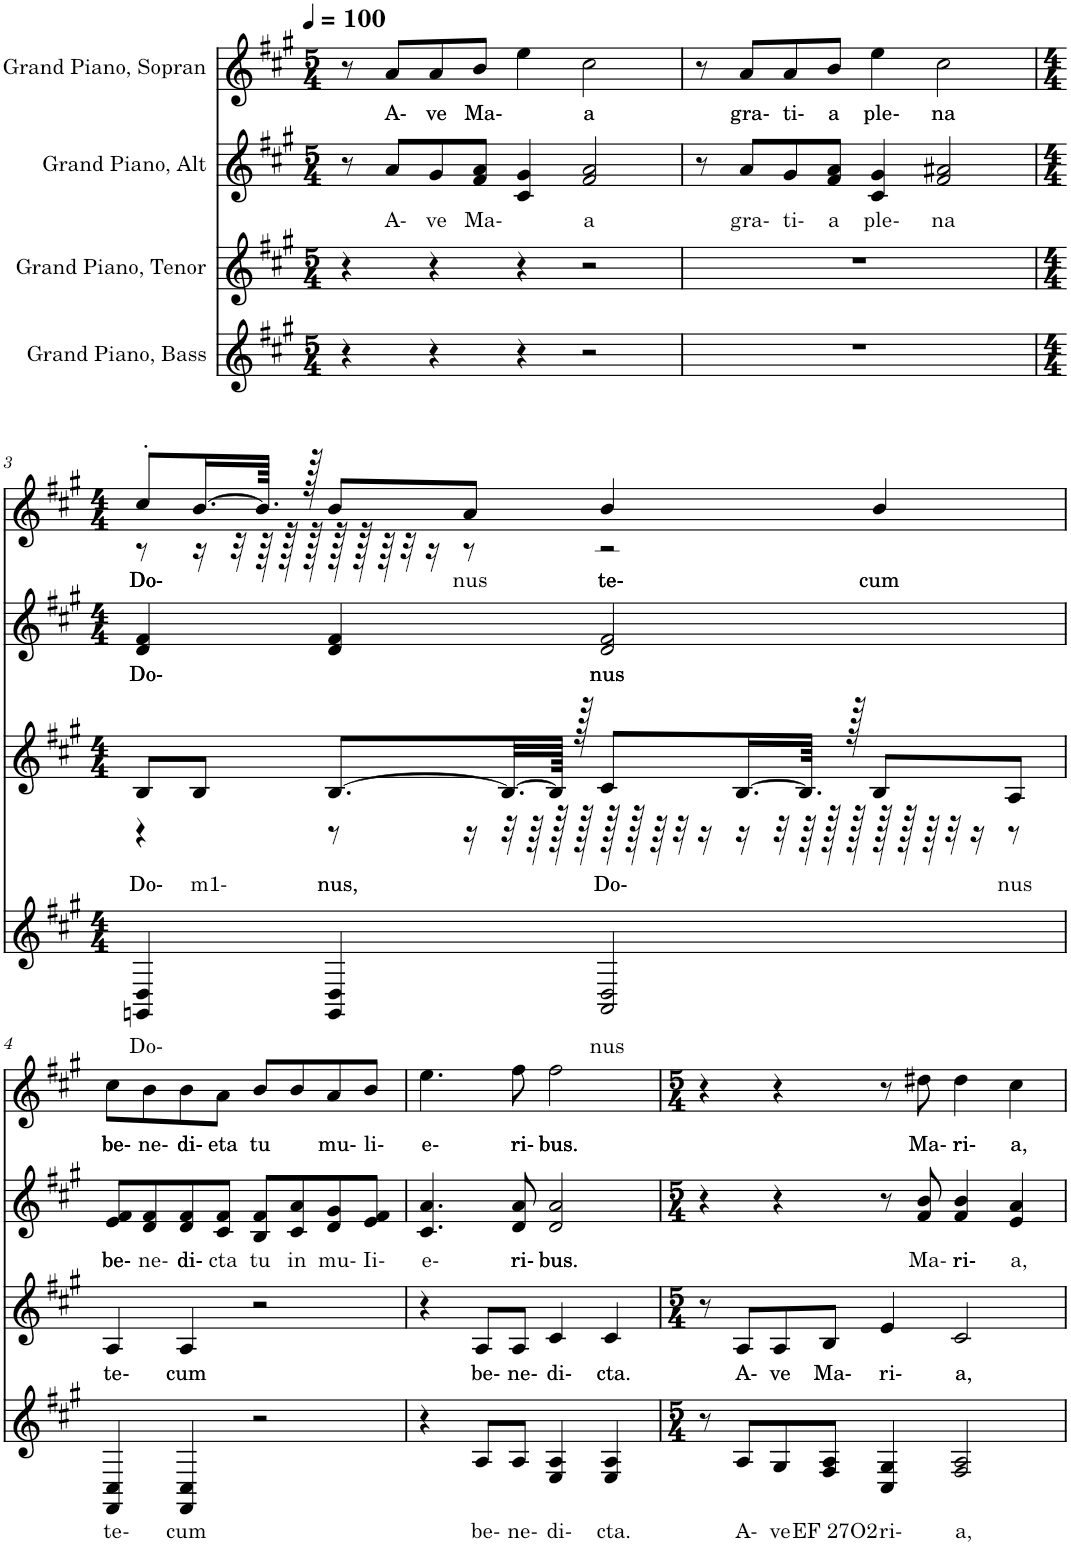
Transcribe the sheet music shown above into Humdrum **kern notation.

**kern	**text	**kern	**text	**kern	**text	**kern	**text
*part4	*part4	*part3	*part3	*part2	*part2	*part1	*part1
*staff4	*staff4	*staff3	*staff3	*staff2	*staff2	*staff1	*staff1
*I"Grand Piano, Bass	*	*I"Grand Piano, Tenor	*	*I"Grand Piano, Alt	*	*I"Grand Piano, Sopran	*
*I'Pno	*	*I'Pno	*	*I'Pno	*	*I'Pno	*
*clefG2	*	*clefG2	*	*clefG2	*	*clefG2	*
*k[f#c#g#]	*	*k[f#c#g#]	*	*k[f#c#g#]	*	*k[f#c#g#]	*
*M5/4	*	*M5/4	*	*M5/4	*	*M5/4	*
*MM100	*	*MM100	*	*MM100	*	*MM100	*
=1	=1	=1	=1	=1	=1	=1	=1
4r	.	4r	.	8r	.	8r	.
!	!	!	!	!	!LO:LY:b	!	!LO:LY:b
.	.	.	.	8a/L	A-	8a/L	A-
!	!	!	!	!	!LO:LY:b	!	!LO:LY:b
4r	.	4r	.	8g#/	ve	8a/	ve
!	!	!	!	!	!LO:LY:b	!	!LO:LY:b
.	.	.	.	8f#/ 8a/J	Ma-	8b/J	Ma-
4r	.	4r	.	4c#/ 4g#/	.	4ee\	.
!	!	!	!	!	!LO:LY:b	!	!LO:LY:b
2r	.	2r	.	2f#/ 2a/	a	2cc#\	a
=2	=2	=2	=2	=2	=2	=2	=2
4%5r	.	4%5r	.	8r	.	8r	.
!	!	!	!	!	!LO:LY:b	!	!LO:LY:b
.	.	.	.	8a/L	gra-	8a/L	gra-
!	!	!	!	!	!LO:LY:b	!	!LO:LY:b
.	.	.	.	8g#/	ti-	8a/	ti-
!	!	!	!	!	!LO:LY:b	!	!LO:LY:b
.	.	.	.	8f#/ 8a/J	a	8b/J	a
!	!	!	!	!	!LO:LY:b	!	!LO:LY:b
.	.	.	.	4c#/ 4g#/	ple-	4ee\	ple-
!	!	!	!	!	!LO:LY:b	!	!LO:LY:b
.	.	.	.	2f#/ 2a#X/	na	2cc#\	na
!!LO:LB:g=z
=3	=3	=3	=3	=3	=3	=3	=3
*M4/4	*	*M4/4	*	*M4/4	*	*M4/4	*
!	!LO:LY:b	!	!LO:LY:b	!	!LO:LY:b	!	!LO:LY:b
*	*	*^	*	*	*	*^	*
4GGn/ 4D/	Do-	8B/L	4r	Do-	4d/ 4f#/	Do-	8cc#'/L	8r	Do-
!	!	!	!	!LO:LY:b	!	!	!	!	!
.	.	8B/J	.	m1-	.	.	[16.b/L	16r	.
.	.	.	.	.	.	.	.	32r	.
.	.	.	.	.	.	.	64.b/JJkk]	64r	.
.	.	.	.	.	.	.	.	128r	.
.	.	.	.	.	.	.	128r	128r	.
!	!	!	!	!LO:LY:b	!	!	!	!	!
4GG/ 4D/	.	[8.B/L	8r	nus,	4d/ 4f#/	.	8b/L	128r	.
.	.	.	.	.	.	.	.	128r	.
.	.	.	.	.	.	.	.	64r	.
.	.	.	.	.	.	.	.	32r	.
.	.	.	.	.	.	.	.	16r	.
!	!	!	!	!	!	!	!	!	!LO:LY:b
.	.	.	16r	.	.	.	8a/J	8r	nus
.	.	32.B/LL_	32r	.	.	.	.	.	.
.	.	.	64r	.	.	.	.	.	.
.	.	128B/JJJkk]	128r	.	.	.	.	.	.
.	.	128r	128r	.	.	.	.	.	.
!	!LO:LY:b	!	!	!LO:LY:b	!	!LO:LY:b	!	!	!LO:LY:b
2AA/ 2D/	nus	8c#/L	128r	Do-	2d/ 2f#/	nus	4b/	2r	te-
.	.	.	128r	.	.	.	.	.	.
.	.	.	64r	.	.	.	.	.	.
.	.	.	32r	.	.	.	.	.	.
.	.	.	16r	.	.	.	.	.	.
.	.	[16.B/L	16r	.	.	.	.	.	.
.	.	.	32r	.	.	.	.	.	.
.	.	64.B/JJkk]	64r	.	.	.	.	.	.
.	.	.	128r	.	.	.	.	.	.
.	.	128r	128r	.	.	.	.	.	.
!	!	!	!	!	!	!	!	!	!LO:LY:b
.	.	8B/L	128r	.	.	.	4b/	.	cum
.	.	.	128r	.	.	.	.	.	.
.	.	.	64r	.	.	.	.	.	.
.	.	.	32r	.	.	.	.	.	.
.	.	.	16r	.	.	.	.	.	.
!	!	!	!	!LO:LY:b	!	!	!	!	!
.	.	8A/J	8r	nus	.	.	.	.	.
*	*	*	*	*	*	*	*v	*v	*
!!LO:LB:g=z
=4	=4	=4	=4	=4	=4	=4	=4	=4
!	!LO:LY:b	!	!	!LO:LY:b	!	!LO:LY:b	!	!LO:LY:b
*	*	*v	*v	*	*	*	*	*
4FF#/ 4C#/	te-	4A/	te-	8e/ 8f#/L	be-	8cc#\L	be-
!	!	!	!	!	!LO:LY:b	!	!LO:LY:b
.	.	.	.	8d/ 8f#/	ne-	8b\	ne-
!	!LO:LY:b	!	!LO:LY:b	!	!LO:LY:b	!	!LO:LY:b
4FF#/ 4C#/	cum	4A/	cum	8d/ 8f#/	di-	8b\	di-
!	!	!	!	!	!LO:LY:b	!	!LO:LY:b
.	.	.	.	8c#/ 8f#/J	cta	8a\J	eta
!	!	!	!	!	!LO:LY:b	!	!LO:LY:b
2r	.	2r	.	8B/ 8f#/L	tu	8b/L	tu
!	!	!	!	!	!LO:LY:b	!	!
.	.	.	.	8c#/ 8a/	in	8b/	.
!	!	!	!	!	!LO:LY:b	!	!LO:LY:b
.	.	.	.	8d/ 8g#/	mu-	8a/	mu-
!	!	!	!	!	!LO:LY:b	!	!LO:LY:b
.	.	.	.	8e/ 8f#/J	Ii-	8b/J	li-
=5	=5	=5	=5	=5	=5	=5	=5
!	!	!	!	!	!LO:LY:b	!	!LO:LY:b
4r	.	4r	.	4.c#/ 4.a/	e-	4.ee\	e-
!	!LO:LY:b	!	!LO:LY:b	!	!	!	!
8A/L	be-	8A/L	be-	.	.	.	.
!	!LO:LY:b	!	!LO:LY:b	!	!LO:LY:b	!	!LO:LY:b
8A/J	ne-	8A/J	ne-	8d/ 8a/	ri-	8ff#\	ri-
!	!LO:LY:b	!	!LO:LY:b	!	!LO:LY:b	!	!LO:LY:b
4E/ 4A/	di-	4c#/	di-	2d/ 2a/	bus.	2ff#\	bus.
!	!LO:LY:b	!	!LO:LY:b	!	!	!	!
4E/ 4A/	cta.	4c#/	cta.	.	.	.	.
=6	=6	=6	=6	=6	=6	=6	=6
*M5/4	*	*M5/4	*	*M5/4	*	*M5/4	*
8r	.	8r	.	4r	.	4r	.
!	!LO:LY:b	!	!LO:LY:b	!	!	!	!
8A/L	A-	8A/L	A-	.	.	.	.
!	!LO:LY:b	!	!LO:LY:b	!	!	!	!
8G#/	ve	8A/	ve	4r	.	4r	.
!	!LO:LY:b	!	!LO:LY:b	!	!	!	!
8F#/ 8A/J	EF 27O2	8B/J	Ma-	.	.	.	.
!	!LO:LY:b	!	!LO:LY:b	!	!	!	!
4C#/ 4G#/	ri-	4e/	ri-	8r	.	8r	.
!	!	!	!	!	!LO:LY:b	!	!LO:LY:b
.	.	.	.	8f#/ 8b/	Ma-	8dd#X\	Ma-
!	!LO:LY:b	!	!LO:LY:b	!	!LO:LY:b	!	!LO:LY:b
2F#/ 2A/	a,	2c#/	a,	4f#/ 4b/	ri-	4dd#\	ri-
!	!	!	!	!	!LO:LY:b	!	!LO:LY:b
.	.	.	.	4e/ 4a/	a,	4cc#\	a,
=	=	=	=	=	=	=	=
*-	*-	*-	*-	*-	*-	*-	*-
